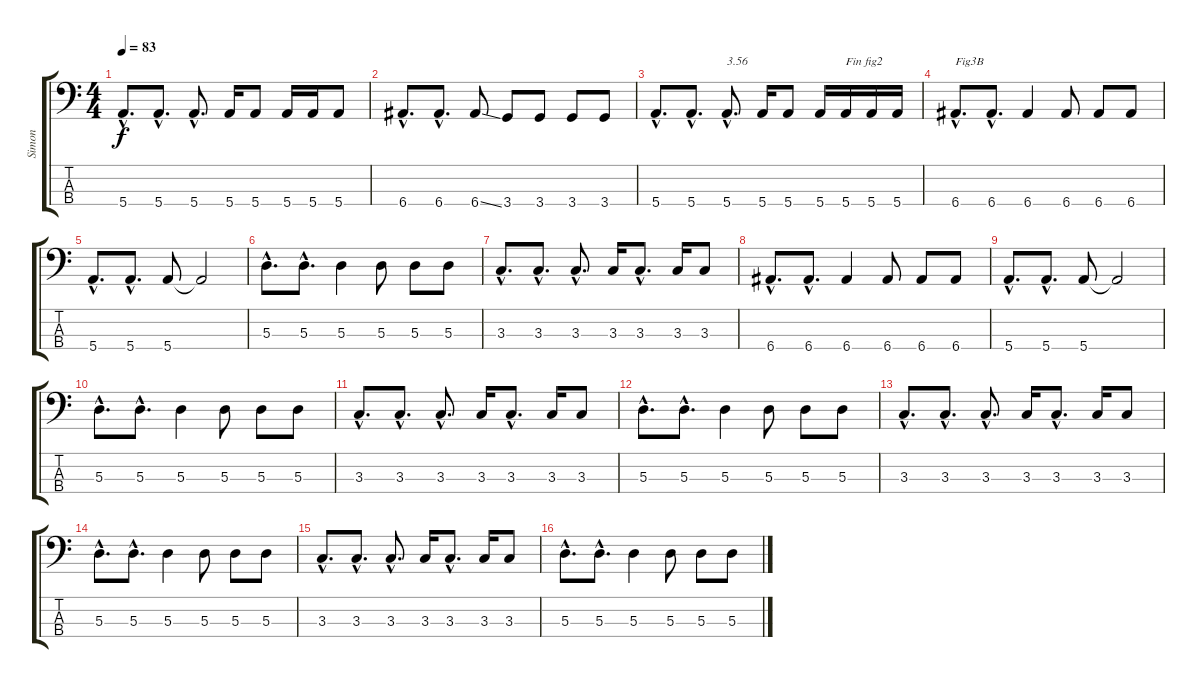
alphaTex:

\track ("Simon" "Simon") {instrument electricbasspick}
\staff {score tabs}
\tuning (G2 D2 A1 E1) {hide}
\ts (4 4)
\tempo 83
\clef f4
\ks c
5.4{hac}.8{d dy f} 5.4{hac}.8{d} 5.4{hac}.8{d} 5.4.16 5.4.8 5.4.16 5.4.16 5.4.8 |
6.4{hac}.8{d} 6.4{hac}.8{d} 6.4{ss}.8 3.4.8 3.4.8 3.4.8 3.4.8 |
5.4{hac}.8{d} 5.4{hac}.8{d} 5.4{hac}.8{d txt "3.56"} 5.4.16 5.4.8 5.4.16 5.4.16{txt "Fin fig2"} 5.4.16 5.4.16 |
6.4{hac}.8{d txt "Fig3B"} 6.4{hac}.8{d} 6.4.4 6.4.8 6.4.8 6.4.8 |
5.4{hac}.8{d} 5.4{hac}.8{d} 5.4.8 5.4{t}.2 |
5.3{hac}.8{d} 5.3{hac}.8{d} 5.3.4 5.3.8 5.3.8 5.3.8 |
3.3{hac}.8{d} 3.3{hac}.8{d} 3.3{hac}.8{d} 3.3.16 3.3{hac}.8{d} 3.3.16 3.3.8 |
6.4{hac}.8{d} 6.4{hac}.8{d} 6.4.4 6.4.8 6.4.8 6.4.8 |
5.4{hac}.8{d} 5.4{hac}.8{d} 5.4.8 5.4{t}.2 |
5.3{hac}.8{d} 5.3{hac}.8{d} 5.3.4 5.3.8 5.3.8 5.3.8 |
3.3{hac}.8{d} 3.3{hac}.8{d} 3.3{hac}.8{d} 3.3.16 3.3{hac}.8{d} 3.3.16 3.3.8 |
5.3{hac}.8{d} 5.3{hac}.8{d} 5.3.4 5.3.8 5.3.8 5.3.8 |
3.3{hac}.8{d} 3.3{hac}.8{d} 3.3{hac}.8{d} 3.3.16 3.3{hac}.8{d} 3.3.16 3.3.8 |
5.3{hac}.8{d} 5.3{hac}.8{d} 5.3.4 5.3.8 5.3.8 5.3.8 |
3.3{hac}.8{d} 3.3{hac}.8{d} 3.3{hac}.8{d} 3.3.16 3.3{hac}.8{d} 3.3.16 3.3.8 |
5.3{hac}.8{d} 5.3{hac}.8{d} 5.3.4 5.3.8 5.3.8 5.3.8
